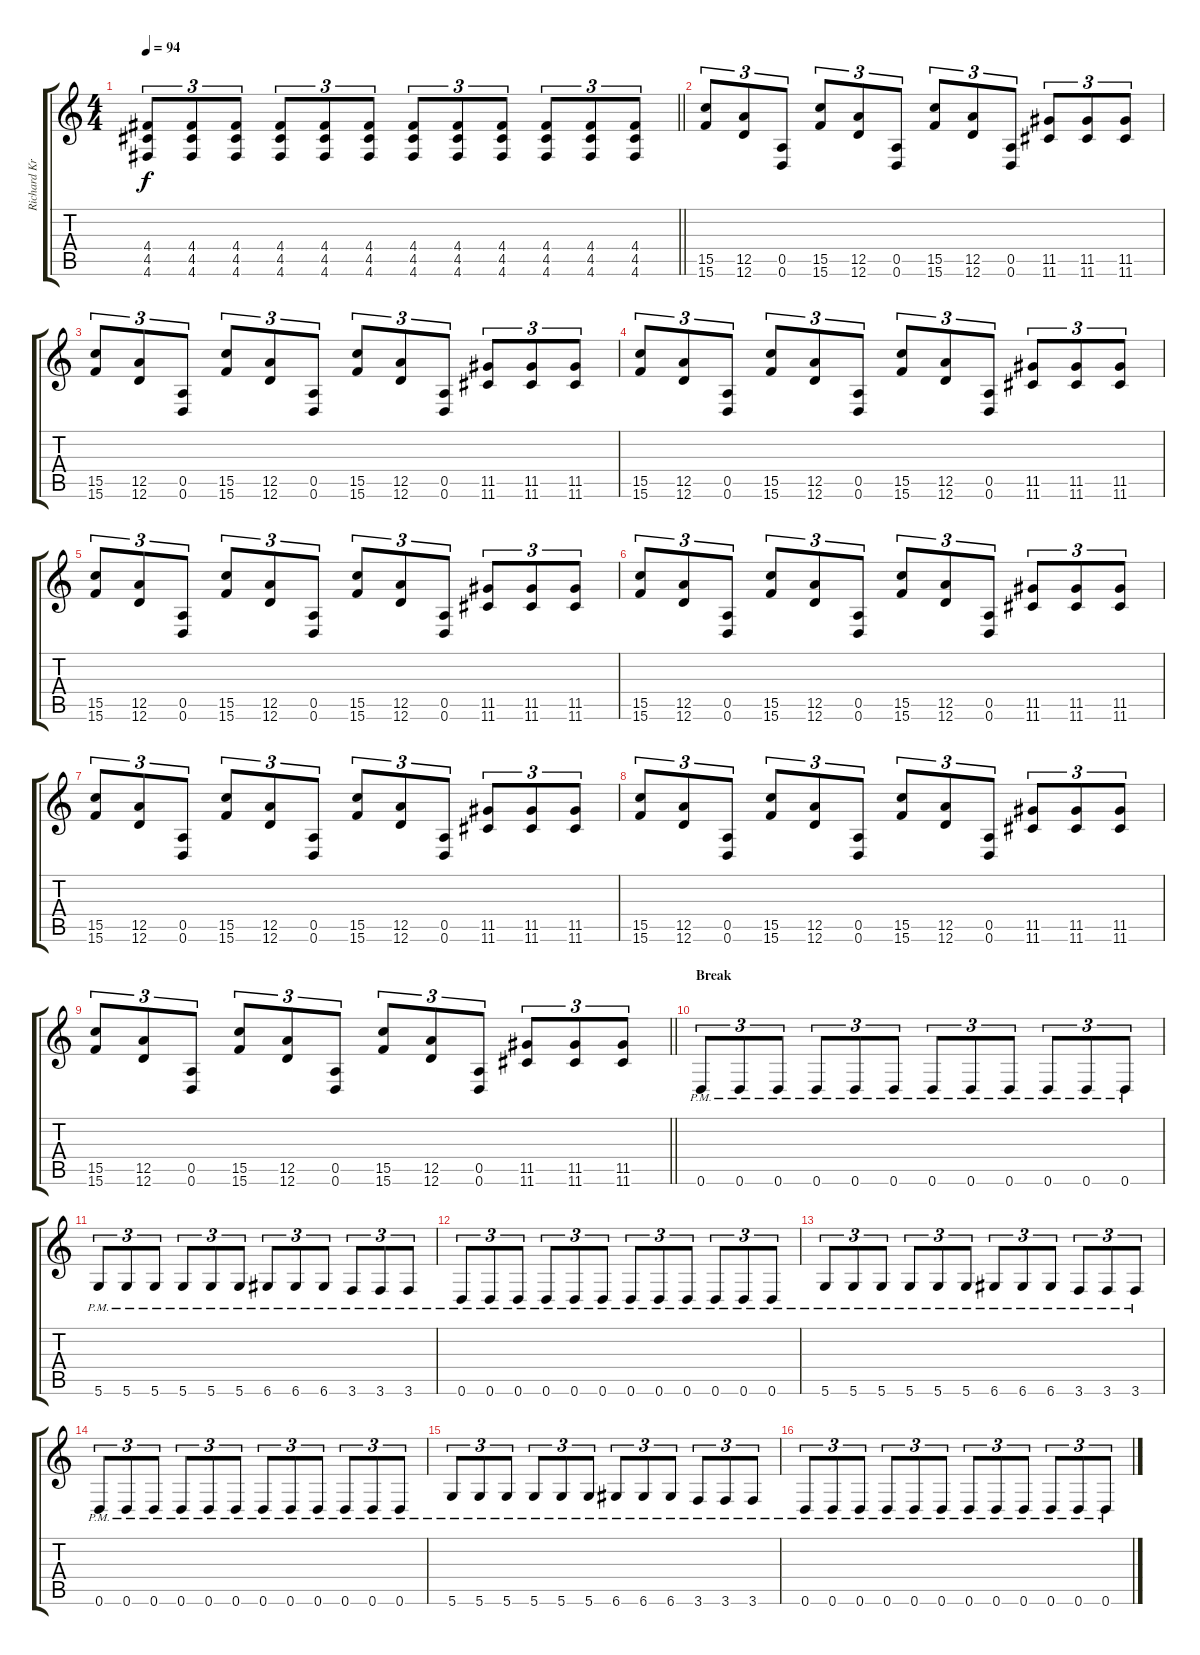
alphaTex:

\track ("Richard Kruspe [Gtr. I]" "Richard Kr") {instrument distortionguitar}
\staff {score tabs}
\tuning (E4 B3 G3 D3 A2 D2) {hide}
\ts (4 4)
\tempo 94
\clef g2
\barLineRight lightlight
\ks c
(4.4 4.5 4.6).8{tu (3 2) dy f} (4.4 4.5 4.6).8{tu (3 2)} (4.4 4.5 4.6).8{tu (3 2)} (4.4 4.5 4.6).8{tu (3 2)} (4.4 4.5 4.6).8{tu (3 2)} (4.4 4.5 4.6).8{tu (3 2)} (4.4 4.5 4.6).8{tu (3 2)} (4.4 4.5 4.6).8{tu (3 2)} (4.4 4.5 4.6).8{tu (3 2)} (4.4 4.5 4.6).8{tu (3 2)} (4.4 4.5 4.6).8{tu (3 2)} (4.4 4.5 4.6).8{tu (3 2)} |
\section ("" "")
(15.5 15.6).8{tu (3 2)} (12.5 12.6).8{tu (3 2)} (0.5 0.6).8{tu (3 2)} (15.5 15.6).8{tu (3 2)} (12.5 12.6).8{tu (3 2)} (0.5 0.6).8{tu (3 2)} (15.5 15.6).8{tu (3 2)} (12.5 12.6).8{tu (3 2)} (0.5 0.6).8{tu (3 2)} (11.5 11.6).8{tu (3 2)} (11.5 11.6).8{tu (3 2)} (11.5 11.6).8{tu (3 2)} |
(15.5 15.6).8{tu (3 2)} (12.5 12.6).8{tu (3 2)} (0.5 0.6).8{tu (3 2)} (15.5 15.6).8{tu (3 2)} (12.5 12.6).8{tu (3 2)} (0.5 0.6).8{tu (3 2)} (15.5 15.6).8{tu (3 2)} (12.5 12.6).8{tu (3 2)} (0.5 0.6).8{tu (3 2)} (11.5 11.6).8{tu (3 2)} (11.5 11.6).8{tu (3 2)} (11.5 11.6).8{tu (3 2)} |
(15.5 15.6).8{tu (3 2)} (12.5 12.6).8{tu (3 2)} (0.5 0.6).8{tu (3 2)} (15.5 15.6).8{tu (3 2)} (12.5 12.6).8{tu (3 2)} (0.5 0.6).8{tu (3 2)} (15.5 15.6).8{tu (3 2)} (12.5 12.6).8{tu (3 2)} (0.5 0.6).8{tu (3 2)} (11.5 11.6).8{tu (3 2)} (11.5 11.6).8{tu (3 2)} (11.5 11.6).8{tu (3 2)} |
(15.5 15.6).8{tu (3 2)} (12.5 12.6).8{tu (3 2)} (0.5 0.6).8{tu (3 2)} (15.5 15.6).8{tu (3 2)} (12.5 12.6).8{tu (3 2)} (0.5 0.6).8{tu (3 2)} (15.5 15.6).8{tu (3 2)} (12.5 12.6).8{tu (3 2)} (0.5 0.6).8{tu (3 2)} (11.5 11.6).8{tu (3 2)} (11.5 11.6).8{tu (3 2)} (11.5 11.6).8{tu (3 2)} |
(15.5 15.6).8{tu (3 2)} (12.5 12.6).8{tu (3 2)} (0.5 0.6).8{tu (3 2)} (15.5 15.6).8{tu (3 2)} (12.5 12.6).8{tu (3 2)} (0.5 0.6).8{tu (3 2)} (15.5 15.6).8{tu (3 2)} (12.5 12.6).8{tu (3 2)} (0.5 0.6).8{tu (3 2)} (11.5 11.6).8{tu (3 2)} (11.5 11.6).8{tu (3 2)} (11.5 11.6).8{tu (3 2)} |
(15.5 15.6).8{tu (3 2)} (12.5 12.6).8{tu (3 2)} (0.5 0.6).8{tu (3 2)} (15.5 15.6).8{tu (3 2)} (12.5 12.6).8{tu (3 2)} (0.5 0.6).8{tu (3 2)} (15.5 15.6).8{tu (3 2)} (12.5 12.6).8{tu (3 2)} (0.5 0.6).8{tu (3 2)} (11.5 11.6).8{tu (3 2)} (11.5 11.6).8{tu (3 2)} (11.5 11.6).8{tu (3 2)} |
(15.5 15.6).8{tu (3 2)} (12.5 12.6).8{tu (3 2)} (0.5 0.6).8{tu (3 2)} (15.5 15.6).8{tu (3 2)} (12.5 12.6).8{tu (3 2)} (0.5 0.6).8{tu (3 2)} (15.5 15.6).8{tu (3 2)} (12.5 12.6).8{tu (3 2)} (0.5 0.6).8{tu (3 2)} (11.5 11.6).8{tu (3 2)} (11.5 11.6).8{tu (3 2)} (11.5 11.6).8{tu (3 2)} |
\barLineRight lightlight
(15.5 15.6).8{tu (3 2)} (12.5 12.6).8{tu (3 2)} (0.5 0.6).8{tu (3 2)} (15.5 15.6).8{tu (3 2)} (12.5 12.6).8{tu (3 2)} (0.5 0.6).8{tu (3 2)} (15.5 15.6).8{tu (3 2)} (12.5 12.6).8{tu (3 2)} (0.5 0.6).8{tu (3 2)} (11.5 11.6).8{tu (3 2)} (11.5 11.6).8{tu (3 2)} (11.5 11.6).8{tu (3 2)} |
\section ("" "Break")
0.6{pm}.8{tu (3 2)} 0.6{pm}.8{tu (3 2)} 0.6{pm}.8{tu (3 2)} 0.6{pm}.8{tu (3 2)} 0.6{pm}.8{tu (3 2)} 0.6{pm}.8{tu (3 2)} 0.6{pm}.8{tu (3 2)} 0.6{pm}.8{tu (3 2)} 0.6{pm}.8{tu (3 2)} 0.6{pm}.8{tu (3 2)} 0.6{pm}.8{tu (3 2)} 0.6{pm}.8{tu (3 2)} |
5.6{pm}.8{tu (3 2)} 5.6{pm}.8{tu (3 2)} 5.6{pm}.8{tu (3 2)} 5.6{pm}.8{tu (3 2)} 5.6{pm}.8{tu (3 2)} 5.6{pm}.8{tu (3 2)} 6.6{pm}.8{tu (3 2)} 6.6{pm}.8{tu (3 2)} 6.6{pm}.8{tu (3 2)} 3.6{pm}.8{tu (3 2)} 3.6{pm}.8{tu (3 2)} 3.6{pm}.8{tu (3 2)} |
0.6{pm}.8{tu (3 2)} 0.6{pm}.8{tu (3 2)} 0.6{pm}.8{tu (3 2)} 0.6{pm}.8{tu (3 2)} 0.6{pm}.8{tu (3 2)} 0.6{pm}.8{tu (3 2)} 0.6{pm}.8{tu (3 2)} 0.6{pm}.8{tu (3 2)} 0.6{pm}.8{tu (3 2)} 0.6{pm}.8{tu (3 2)} 0.6{pm}.8{tu (3 2)} 0.6{pm}.8{tu (3 2)} |
5.6{pm}.8{tu (3 2)} 5.6{pm}.8{tu (3 2)} 5.6{pm}.8{tu (3 2)} 5.6{pm}.8{tu (3 2)} 5.6{pm}.8{tu (3 2)} 5.6{pm}.8{tu (3 2)} 6.6{pm}.8{tu (3 2)} 6.6{pm}.8{tu (3 2)} 6.6{pm}.8{tu (3 2)} 3.6{pm}.8{tu (3 2)} 3.6{pm}.8{tu (3 2)} 3.6{pm}.8{tu (3 2)} |
0.6{pm}.8{tu (3 2)} 0.6{pm}.8{tu (3 2)} 0.6{pm}.8{tu (3 2)} 0.6{pm}.8{tu (3 2)} 0.6{pm}.8{tu (3 2)} 0.6{pm}.8{tu (3 2)} 0.6{pm}.8{tu (3 2)} 0.6{pm}.8{tu (3 2)} 0.6{pm}.8{tu (3 2)} 0.6{pm}.8{tu (3 2)} 0.6{pm}.8{tu (3 2)} 0.6{pm}.8{tu (3 2)} |
5.6{pm}.8{tu (3 2)} 5.6{pm}.8{tu (3 2)} 5.6{pm}.8{tu (3 2)} 5.6{pm}.8{tu (3 2)} 5.6{pm}.8{tu (3 2)} 5.6{pm}.8{tu (3 2)} 6.6{pm}.8{tu (3 2)} 6.6{pm}.8{tu (3 2)} 6.6{pm}.8{tu (3 2)} 3.6{pm}.8{tu (3 2)} 3.6{pm}.8{tu (3 2)} 3.6{pm}.8{tu (3 2)} |
0.6{pm}.8{tu (3 2)} 0.6{pm}.8{tu (3 2)} 0.6{pm}.8{tu (3 2)} 0.6{pm}.8{tu (3 2)} 0.6{pm}.8{tu (3 2)} 0.6{pm}.8{tu (3 2)} 0.6{pm}.8{tu (3 2)} 0.6{pm}.8{tu (3 2)} 0.6{pm}.8{tu (3 2)} 0.6{pm}.8{tu (3 2)} 0.6{pm}.8{tu (3 2)} 0.6{pm}.8{tu (3 2)}
